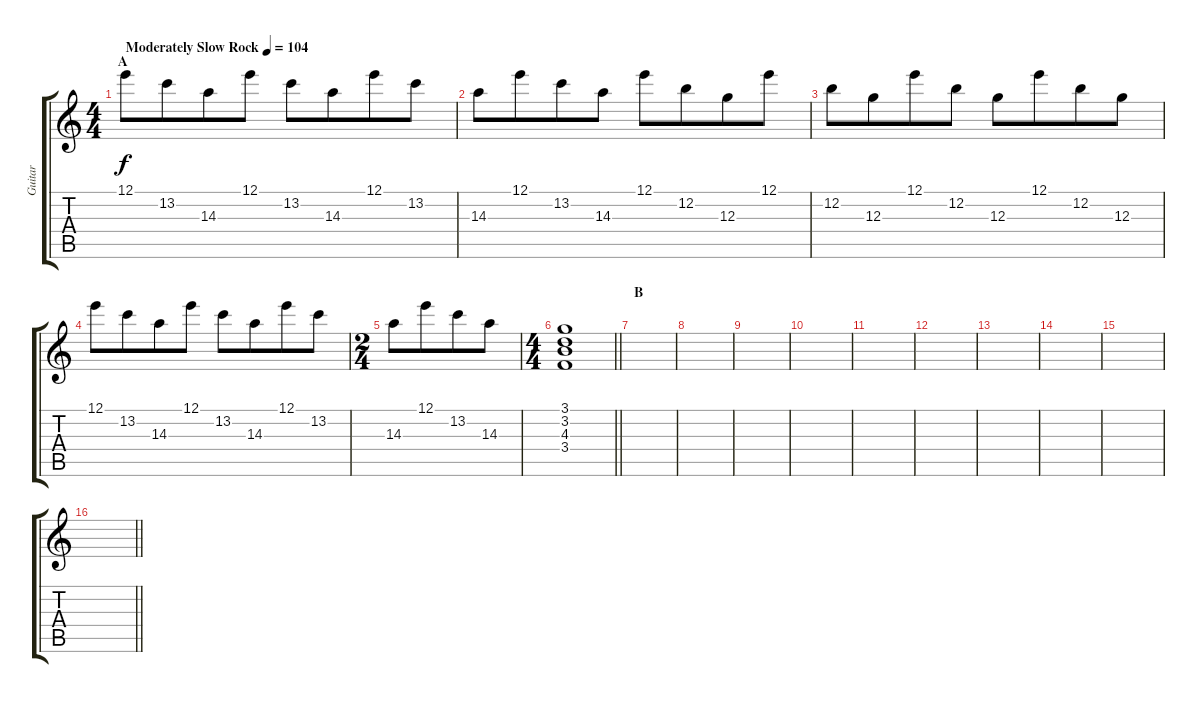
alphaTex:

\track ("Guitar" "Guitar") {instrument acousticguitarnylon}
\staff {score tabs}
\tuning (E4 B3 G3 D3 A2 E2) {hide}
\ts (4 4)
\section ("" "A")
\tempo (104 "Moderately Slow Rock")
\clef g2
\ks c
12.1.8{dy f instrument acousticguitarnylon} 13.2.8{beam merge} 14.3.8 12.1.8 13.2.8 14.3.8{beam merge} 12.1.8 13.2.8 |
14.3.8 12.1.8{beam merge} 13.2.8 14.3.8 12.1.8 12.2.8{beam merge} 12.3.8 12.1.8 |
12.2.8 12.3.8{beam merge} 12.1.8 12.2.8 12.3.8 12.1.8{beam merge} 12.2.8 12.3.8 |
12.1.8 13.2.8{beam merge} 14.3.8 12.1.8 13.2.8 14.3.8{beam merge} 12.1.8 13.2.8 |
\ts (2 4)
14.3.8 12.1.8{beam merge} 13.2.8 14.3.8 |
\ts (4 4)
\barLineRight lightlight
(3.1 3.2 4.3 3.4).1 |
\section ("" "B")
|
|
|
|
|
|
|
|
|
\barLineRight lightlight
